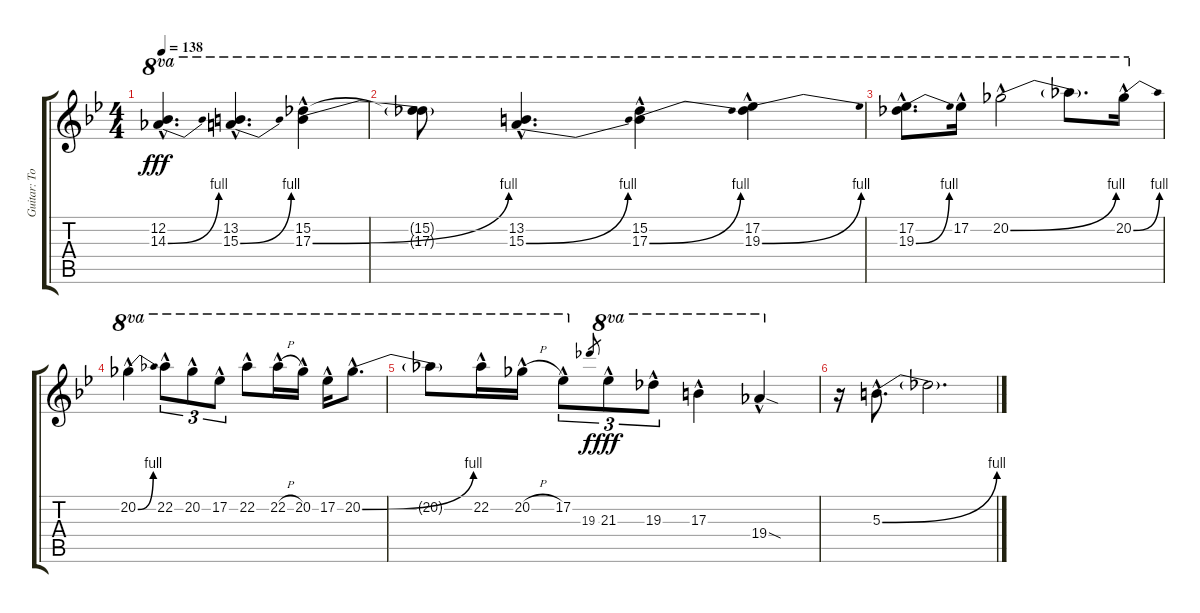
\track ("Guitar: Tony" "Guitar: To") {instrument overdrivenguitar}
\staff {score tabs}
\tuning (Eb4 Bb3 Gb3 Db3 Ab2 Eb2) {hide}
\ts (4 4)
\tempo 138
\clef g2
\ks bb
(12.2{hac} 14.3{be (bend 0 0 60 4) hac}).4{d ot 8va dy fff} (13.2{hac} 15.3{be (bend 0 0 60 4) hac}).4{d ot 8va} (15.2{hac} 17.3{be (bend 0 0 60 4) hac}).4{ot 8va} |
(15.2{t} 17.3{t}).8{ot 8va} (13.2{hac} 15.3{be (bend 0 0 60 4) hac}).4{d ot 8va} (15.2{hac} 17.3{be (bend 0 0 60 4) hac}).4{ot 8va} (17.2{hac} 19.3{be (bend 0 0 60 4) hac}).4{ot 8va} |
(17.2{hac} 19.3{be (bend 0 0 60 4) hac}).8{d ot 8va} 17.2{hac}.16{ot 8va} 20.2{be (bend 0 0 60 4) hac}.2{ot 8va} 20.2{t}.8{d ot 8va} 20.2{be (bend 0 0 60 4) hac}.16{ot 8va} |
20.2{be (bend 0 0 60 4) hac}.4{ot 8va} 22.2{hac}.8{tu (3 2) ot 8va} 20.2{hac}.8{tu (3 2) ot 8va} 17.2{hac}.8{tu (3 2) ot 8va} 22.2{hac}.8{ot 8va} 22.2{h hac}.16{ot 8va} 20.2{hac}.16{ot 8va} 17.2{hac}.16{ot 8va} 20.2{be (bend 0 0 60 4) hac}.8{d ot 8va} |
20.2{t}.8{ot 8va} 22.2{hac}.16{ot 8va} 20.2{h hac}.16{ot 8va} 17.2{hac}.8{tu (3 2) ot 8va} 19.3.8{gr dy f} 21.3{hac}.8{tu (3 2) ot 8va dy fff} 19.3{hac}.8{tu (3 2) ot 8va} 17.3{hac}.4{ot 8va} 19.4{sod hac}.4{ot 8va} |
r.16 5.3{be (bend 0 0 60 4) hac}.8{d} 5.3{t}.2{d}
